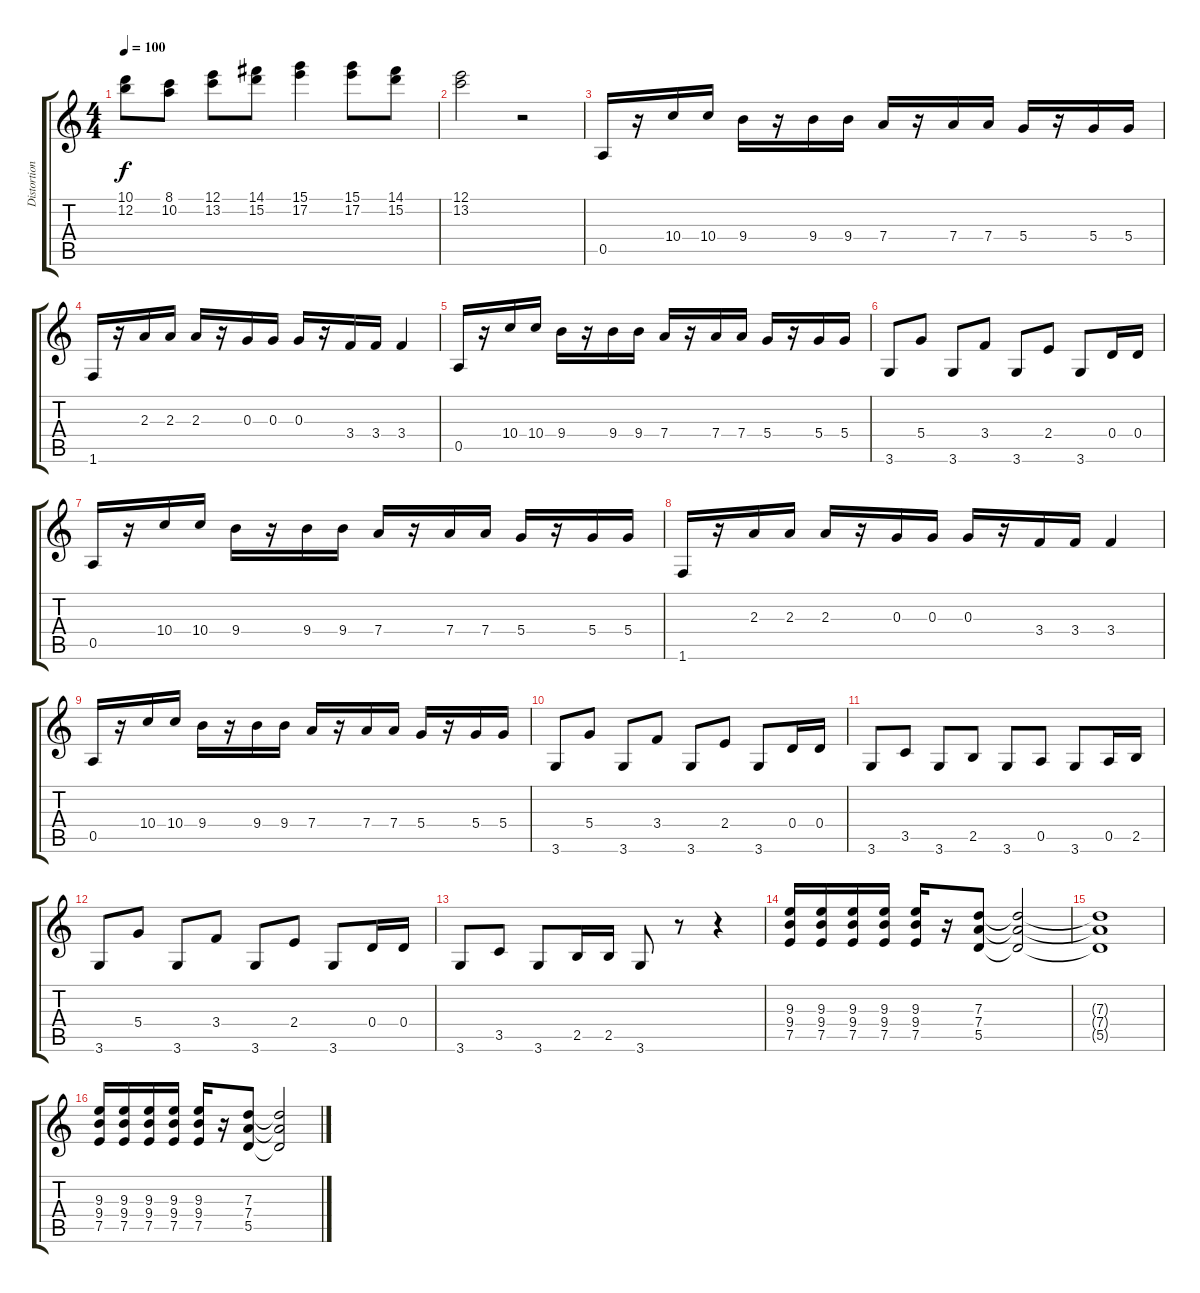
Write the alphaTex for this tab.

\track ("Distortion Gtr. 1" "Distortion") {instrument distortionguitar}
\staff {score tabs}
\tuning (E4 B3 G3 D3 A2 E2) {hide}
\ts (4 4)
\tempo 100
\clef g2
\ks c
(10.1 12.2).8{dy f} (8.1 10.2).8 (12.1 13.2).8 (14.1 15.2).8 (15.1 17.2).4 (15.1 17.2).8 (14.1 15.2).8 |
(12.1 13.2).2 r.2 |
0.5.16 r.16 10.4.16 10.4.16 9.4.16 r.16 9.4.16 9.4.16 7.4.16 r.16 7.4.16 7.4.16 5.4.16 r.16 5.4.16 5.4.16 |
1.6.16 r.16 2.3.16 2.3.16 2.3.16 r.16 0.3.16 0.3.16 0.3.16 r.16 3.4.16 3.4.16 3.4.4 |
0.5.16 r.16 10.4.16 10.4.16 9.4.16 r.16 9.4.16 9.4.16 7.4.16 r.16 7.4.16 7.4.16 5.4.16 r.16 5.4.16 5.4.16 |
3.6.8 5.4.8 3.6.8 3.4.8 3.6.8 2.4.8 3.6.8 0.4.16 0.4.16 |
0.5.16 r.16 10.4.16 10.4.16 9.4.16 r.16 9.4.16 9.4.16 7.4.16 r.16 7.4.16 7.4.16 5.4.16 r.16 5.4.16 5.4.16 |
1.6.16 r.16 2.3.16 2.3.16 2.3.16 r.16 0.3.16 0.3.16 0.3.16 r.16 3.4.16 3.4.16 3.4.4 |
0.5.16 r.16 10.4.16 10.4.16 9.4.16 r.16 9.4.16 9.4.16 7.4.16 r.16 7.4.16 7.4.16 5.4.16 r.16 5.4.16 5.4.16 |
3.6.8 5.4.8 3.6.8 3.4.8 3.6.8 2.4.8 3.6.8 0.4.16 0.4.16 |
3.6.8 3.5.8 3.6.8 2.5.8 3.6.8 0.5.8 3.6.8 0.5.16 2.5.16 |
3.6.8 5.4.8 3.6.8 3.4.8 3.6.8 2.4.8 3.6.8 0.4.16 0.4.16 |
3.6.8 3.5.8 3.6.8 2.5.16 2.5.16 3.6.8 r.8 r.4 |
(9.3 9.4 7.5).16 (9.3 9.4 7.5).16 (9.3 9.4 7.5).16 (9.3 9.4 7.5).16 (9.3 9.4 7.5).16 r.16 (7.3 7.4 5.5).8 (7.3{t} 7.4{t} 5.5{t}).2 |
(7.3{t} 7.4{t} 5.5{t}).1 |
(9.3 9.4 7.5).16 (9.3 9.4 7.5).16 (9.3 9.4 7.5).16 (9.3 9.4 7.5).16 (9.3 9.4 7.5).16 r.16 (7.3 7.4 5.5).8 (7.3{t} 7.4{t} 5.5{t}).2
